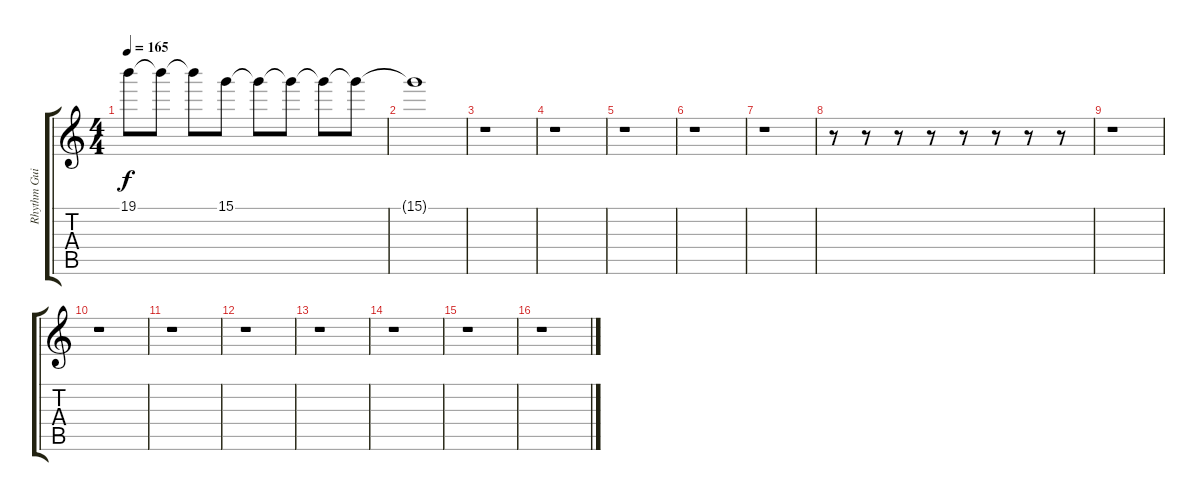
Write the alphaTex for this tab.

\track ("Rhythm Guitar" "Rhythm Gui") {instrument distortionguitar}
\staff {score tabs}
\tuning (E4 B3 G3 D3 A2 D2) {hide}
\ts (4 4)
\tempo 165
\clef g2
\ks c
19.1.8{dy f} 19.1{t}.8 19.1{t}.8 15.1.8 15.1{t}.8 15.1{t}.8 15.1{t}.8 15.1{t}.8 |
15.1{t}.1 |
r.1 |
r.1 |
r.1 |
r.1 |
r.1 |
r.8 r.8 r.8 r.8 r.8 r.8 r.8 r.8 |
r.1 |
r.1 |
r.1 |
r.1 |
r.1 |
r.1 |
r.1 |
r.1
